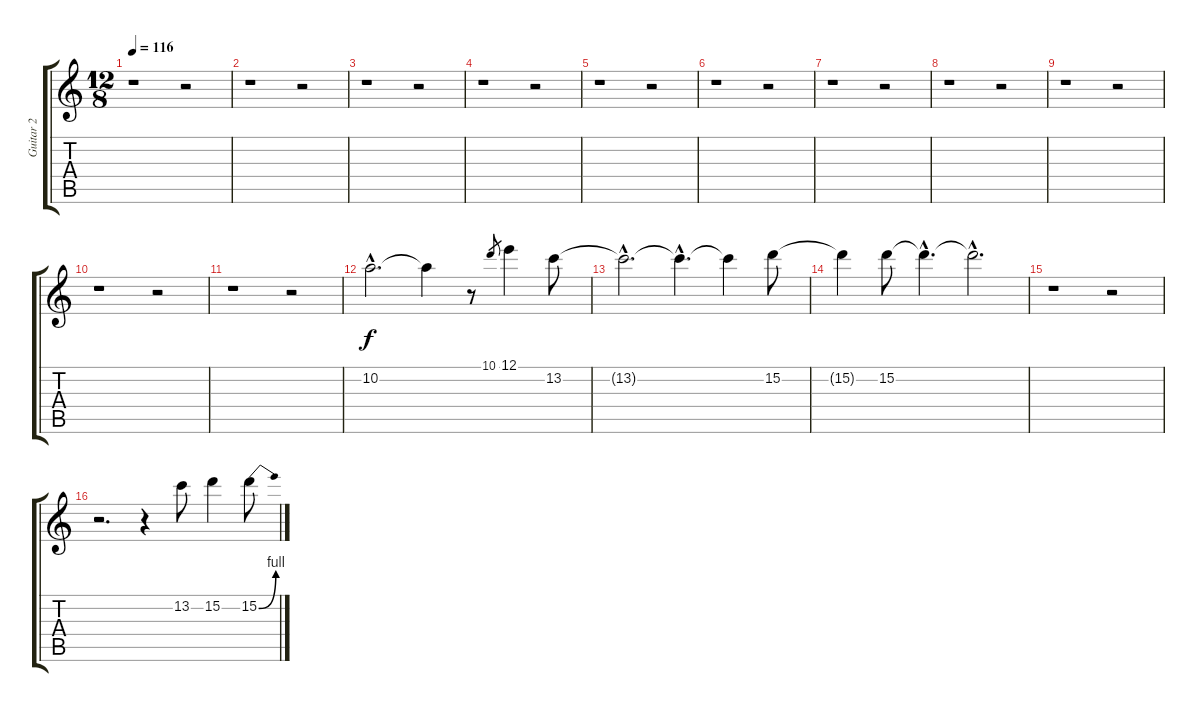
\track ("Guitar 2" "Guitar 2") {instrument electricguitarclean}
\staff {score tabs}
\tuning (E4 B3 G3 D3 A2 E2) {hide}
\ts (12 8)
\tempo 116
\clef g2
\ks c
r.1{dy f} r.2 |
r.1 r.2 |
r.1 r.2 |
r.1 r.2 |
r.1 r.2 |
r.1 r.2 |
r.1 r.2 |
r.1 r.2 |
r.1 r.2 |
r.1 r.2 |
r.1 r.2 |
10.2{hac}.2{d} 10.2{t}.4 r.8 10.1.8{gr} 12.1.4 13.2.8 |
13.2{hac t}.2{d} 13.2{hac t}.4{d} 13.2{t}.4 15.2.8 |
15.2{t}.4 15.2.8 15.2{hac t}.4{d} 15.2{hac t}.2{d} |
r.1 r.2 |
r.2{d} r.4 13.2.8 15.2.4 15.2{be (bend 0 0 60 4)}.8
